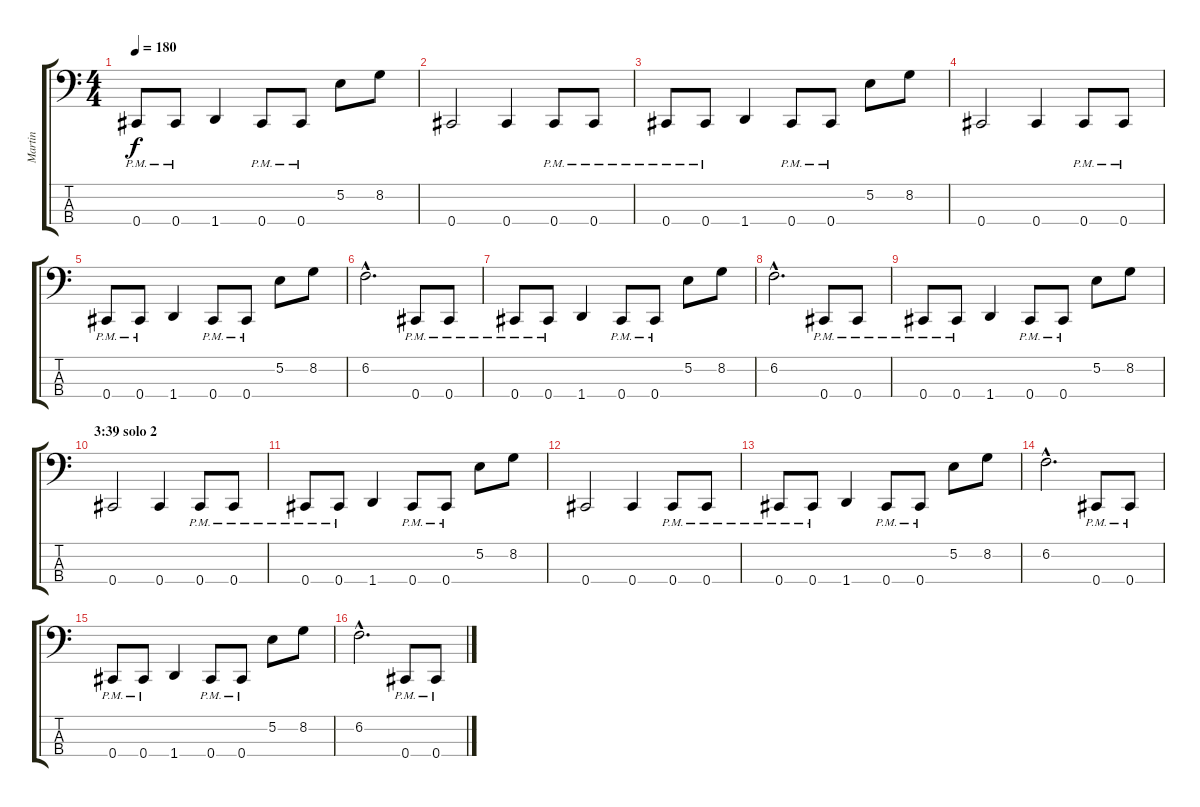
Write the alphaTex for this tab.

\track ("Martin" "Martin") {instrument electricbasspick}
\staff {score tabs}
\tuning (E2 B1 Gb1 Db1) {hide}
\ts (4 4)
\tempo 180
\clef f4
\ks c
0.4{pm}.8{dy f} 0.4{pm}.8 1.4.4 0.4{pm}.8 0.4{pm}.8 5.2.8 8.2.8 |
0.4.2 0.4.4 0.4{pm}.8 0.4{pm}.8 |
0.4{pm}.8 0.4{pm}.8 1.4.4 0.4{pm}.8 0.4{pm}.8 5.2.8 8.2.8 |
0.4.2 0.4.4 0.4{pm}.8 0.4{pm}.8 |
0.4{pm}.8 0.4{pm}.8 1.4.4 0.4{pm}.8 0.4{pm}.8 5.2.8 8.2.8 |
6.2{hac}.2{d} 0.4{pm}.8 0.4{pm}.8 |
0.4{pm}.8 0.4{pm}.8 1.4.4 0.4{pm}.8 0.4{pm}.8 5.2.8 8.2.8 |
6.2{hac}.2{d} 0.4{pm}.8 0.4{pm}.8 |
0.4{pm}.8 0.4{pm}.8 1.4.4 0.4{pm}.8 0.4{pm}.8 5.2.8 8.2.8 |
\section ("" "3:39 solo 2")
0.4.2 0.4.4 0.4{pm}.8 0.4{pm}.8 |
0.4{pm}.8 0.4{pm}.8 1.4.4 0.4{pm}.8 0.4{pm}.8 5.2.8 8.2.8 |
0.4.2 0.4.4 0.4{pm}.8 0.4{pm}.8 |
0.4{pm}.8 0.4{pm}.8 1.4.4 0.4{pm}.8 0.4{pm}.8 5.2.8 8.2.8 |
6.2{hac}.2{d} 0.4{pm}.8 0.4{pm}.8 |
0.4{pm}.8 0.4{pm}.8 1.4.4 0.4{pm}.8 0.4{pm}.8 5.2.8 8.2.8 |
6.2{hac}.2{d} 0.4{pm}.8 0.4{pm}.8
